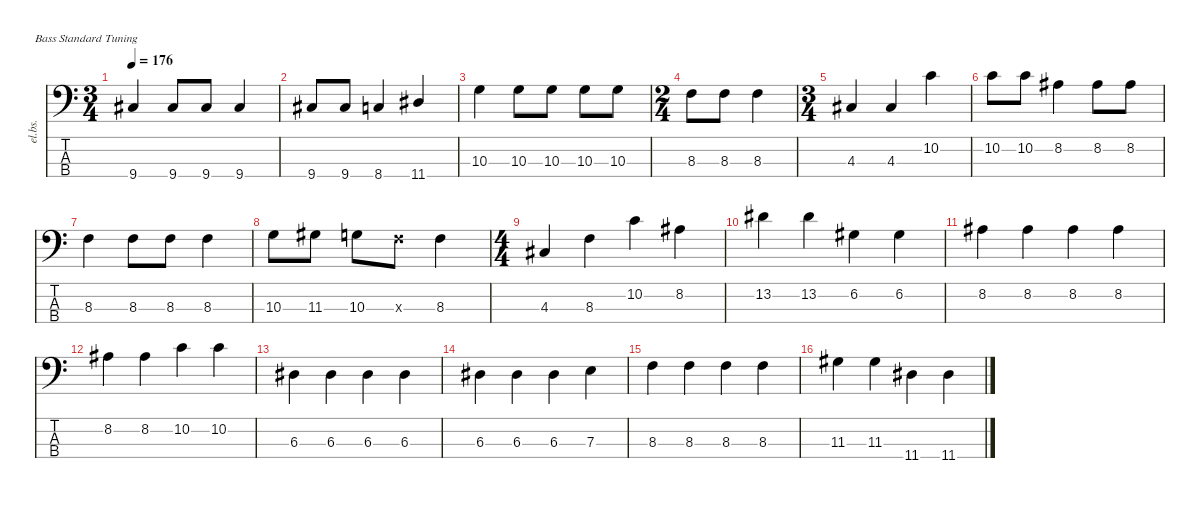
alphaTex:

\defaultSystemsLayout 4
\hideDynamics
\bracketExtendMode nobrackets
\otherSystemsTrackNameOrientation horizontal
\track ("Bass" "el.bs.") {instrument electricbassfinger}
\staff {score tabs}
\tuning (G2 D2 A1 E1)
\ts (3 4)
\tempo 176
\clef f4
\ks c
9.4{acc #}.4{dy mf beam Up} 9.4{acc #}.8{beam Up} 9.4{acc #}.8{beam Up} 9.4{acc #}.4{beam Up} |
9.4{acc #}.8{beam Up} 9.4{acc #}.8{beam Up} 8.4.4{beam Up} 11.4{acc #}.4{beam Up} |
10.3.4{beam Down} 10.3.8{beam Down} 10.3.8{beam Down} 10.3.8{beam Down} 10.3.8{beam Down} |
\ts (2 4)
\beaming (8 2 2)
8.3.8{beam Down} 8.3.8{beam Down} 8.3.4{beam Down} |
\ts (3 4)
\beaming (8 2 2 2)
4.3{acc #}.4{beam Up} 4.3{acc #}.4{beam Up} 10.2.4{beam Down} |
10.2.8{beam Down} 10.2.8{beam Down} 8.2{acc #}.4{beam Down} 8.2{acc #}.8{beam Down} 8.2{acc #}.8{beam Down} |
8.3.4{beam Down} 8.3.8{beam Down} 8.3.8{beam Down} 8.3.4{beam Down} |
10.3.8{beam Down} 11.3{acc #}.8{beam Down} 10.3.8{beam Down} 8.3{x}.8{beam Down} 8.3.4{beam Down} |
\ts (4 4)
\beaming (8 2 2 2 2)
4.3{acc #}.4{beam Up} 8.3.4{beam Down} 10.2.4{beam Down} 8.2{acc #}.4{beam Down} |
13.2{acc #}.4{beam Down} 13.2{acc #}.4{beam Down} 6.2{acc #}.4{beam Down} 6.2{acc #}.4{beam Down} |
8.2{acc #}.4{beam Down} 8.2{acc #}.4{beam Down} 8.2{acc #}.4{beam Down} 8.2{acc #}.4{beam Down} |
8.2{acc #}.4{beam Down} 8.2{acc #}.4{beam Down} 10.2.4{beam Down} 10.2.4{beam Down} |
6.3{acc #}.4{beam Down} 6.3{acc #}.4{beam Down} 6.3{acc #}.4{beam Down} 6.3{acc #}.4{beam Down} |
6.3{acc #}.4{beam Down} 6.3{acc #}.4{beam Down} 6.3{acc #}.4{beam Down} 7.3.4{beam Down} |
8.3.4{beam Down} 8.3.4{beam Down} 8.3.4{beam Down} 8.3.4{beam Down} |
11.3{acc #}.4{beam Down} 11.3{acc #}.4{beam Down} 11.4{acc #}.4{beam Down} 11.4{acc #}.4{beam Down}
